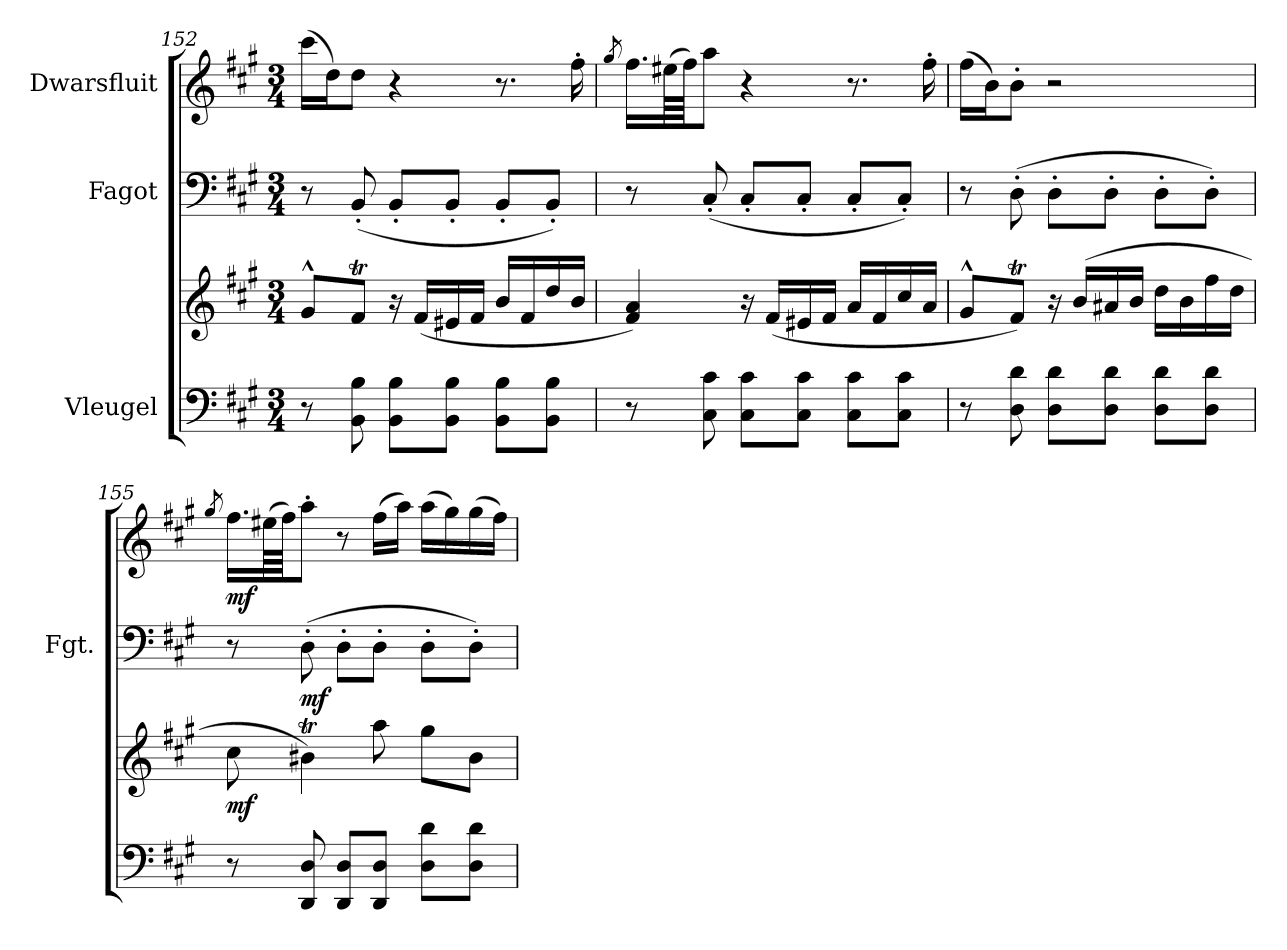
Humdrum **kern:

**kern	**kern	**dynam	**kern	**dynam	**kern	**dynam
*part3	*part3	*part3	*part2	*part2	*part1	*part1
*staff4	*staff3	*staff3/4	*staff2	*staff2	*staff1	*staff1
*I"Vleugel	*	*	*I"Fagot	*	*I"Dwarsfluit	*
*	*	*	*I'Fgt.	*	*	*
*clefF4	*clefG2	*	*clefF4	*	*clefG2	*
*k[f#c#g#]	*k[f#c#g#]	*	*k[f#c#g#]	*	*k[f#c#g#]	*
*M3/4	*M3/4	*	*M3/4	*	*M3/4	*
=152	=152	=152	=152	=152	=152	=152
8r	8g#^^/L	.	8r	.	(16ccc#\LL	.
.	.	.	.	.	16dd\J)	.
8BB\ 8B\	8f#T/J	.	(8BB'/	.	8dd\J	.
8BB\ 8B\L	16r	.	8BB'/L	.	4r	.
.	(16f#/LL	.	.	.	.	.
8BB\ 8B\J	16e#X/	.	8BB'/J	.	.	.
.	16f#/JJ	.	.	.	.	.
8BB\ 8B\L	16b/LL	.	8BB'/L	.	8.r	.
.	16f#/	.	.	.	.	.
8BB\ 8B\J	16dd/	.	8BB'/J)	.	.	.
.	16b/JJ	.	.	.	16ff#'\	.
=153	=153	=153	=153	=153	=153	=153
.	.	.	.	.	8qgg#/	.
8r	4f#/ 4a/)	.	8r	.	16.ff#\LL	.
.	.	.	.	.	(64ee#X\LL	.
.	.	.	.	.	64ff#\JJJ)	.
8C#\ 8c#\	.	.	(8C#'/	.	8aa\J	.
8C#\ 8c#\L	16r	.	8C#'/L	.	4r	.
.	(16f#/LL	.	.	.	.	.
8C#\ 8c#\J	16e#X/	.	8C#'/J	.	.	.
.	16f#/JJ	.	.	.	.	.
8C#\ 8c#\L	16a/LL	.	8C#'/L	.	8.r	.
.	16f#/	.	.	.	.	.
8C#\ 8c#\J	16cc#/	.	8C#'/J)	.	.	.
.	16a/JJ	.	.	.	16ff#'\	.
!!LO:PB:g=z
=154	=154	=154	=154	=154	=154	=154
8r	8g#^^/L	.	8r	.	(16ff#\LL	.
.	.	.	.	.	16b\J)	.
8D\ 8d\	8f#T/J)	.	(8D'\	.	8b'\J	.
8D\ 8d\L	16r	.	8D'\L	.	2r	.
.	(16b/LL	.	.	.	.	.
8D\ 8d\J	16a#X/	.	8D'\J	.	.	.
.	16b/JJ	.	.	.	.	.
8D\ 8d\L	16dd\LL	.	8D'\L	.	.	.
.	16b\	.	.	.	.	.
8D\ 8d\J	16ff#\	.	8D'\J)	.	.	.
.	16dd\JJ	.	.	.	.	.
=155	=155	=155	=155	=155	=155	=155
.	.	.	.	.	8qgg#/	.
!	!	!LO:DY:b	!	!	!	!LO:DY:b
8r	8cc#\	mf	8r	.	16.ff#\LL	mf
.	.	.	.	.	(64ee#X\LL	.
.	.	.	.	.	64ff#\JJJ)	.
!	!	!	!	!LO:DY:b	!	!
8DD/ 8D/	4b#Xt\)	.	(8D'\	mf	8aa'\J	.
8DD/ 8D/L	.	.	8D'\L	.	8r	.
8DD/ 8D/J	8aa\	.	8D'\J	.	(16ff#\LL	.
.	.	.	.	.	16aa\JJ)	.
8D\ 8d\L	8gg#\L	.	8D'\L	.	(16aa\LL	.
.	.	.	.	.	16gg#\)	.
8D\ 8d\J	8b#\J	.	8D'\J)	.	(16gg#\	.
.	.	.	.	.	16ff#\JJ)	.
=	=	=	=	=	=	=
*-	*-	*-	*-	*-	*-	*-
